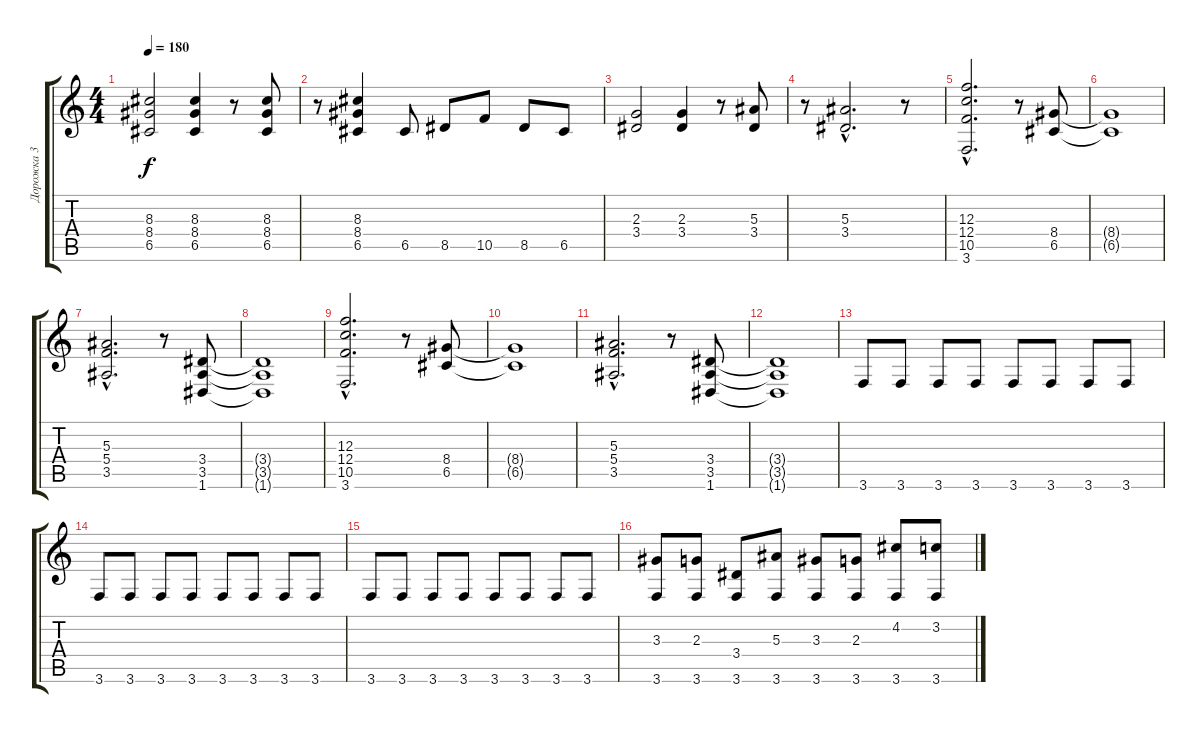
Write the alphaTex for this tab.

\track ("Дорожка 3" "Дорожка 3") {instrument distortionguitar}
\staff {score tabs}
\tuning (D4 A3 F3 C3 G2 D2) {hide}
\ts (4 4)
\tempo 180
\clef g2
\ks c
(8.3 8.4 6.5).2{dy f} (8.3 8.4 6.5).4 r.8 (8.3 8.4 6.5).8 |
r.8 (8.3 8.4 6.5).4 6.5.8 8.5.8 10.5.8 8.5.8 6.5.8 |
(2.3 3.4).2 (2.3 3.4).4 r.8 (5.3 3.4).8 |
r.8 (5.3{hac} 3.4{hac}).2{d} r.8 |
(12.3{hac} 12.4{hac} 10.5{hac} 3.6{hac}).2{d} r.8 (8.4 6.5).8 |
(8.4{t} 6.5{t}).1 |
(5.3{hac} 5.4{hac} 3.5{hac}).2{d} r.8 (3.4 3.5 1.6).8 |
(3.4{t} 3.5{t} 1.6{t}).1 |
(12.3{hac} 12.4{hac} 10.5{hac} 3.6{hac}).2{d} r.8 (8.4 6.5).8 |
(8.4{t} 6.5{t}).1 |
(5.3{hac} 5.4{hac} 3.5{hac}).2{d} r.8 (3.4 3.5 1.6).8 |
(3.4{t} 3.5{t} 1.6{t}).1 |
3.6.8 3.6.8 3.6.8 3.6.8 3.6.8 3.6.8 3.6.8 3.6.8 |
3.6.8 3.6.8 3.6.8 3.6.8 3.6.8 3.6.8 3.6.8 3.6.8 |
3.6.8 3.6.8 3.6.8 3.6.8 3.6.8 3.6.8 3.6.8 3.6.8 |
(3.3 3.6).8 (2.3 3.6).8 (3.4 3.6).8 (5.3 3.6).8 (3.3 3.6).8 (2.3 3.6).8 (4.2 3.6).8 (3.2 3.6).8
